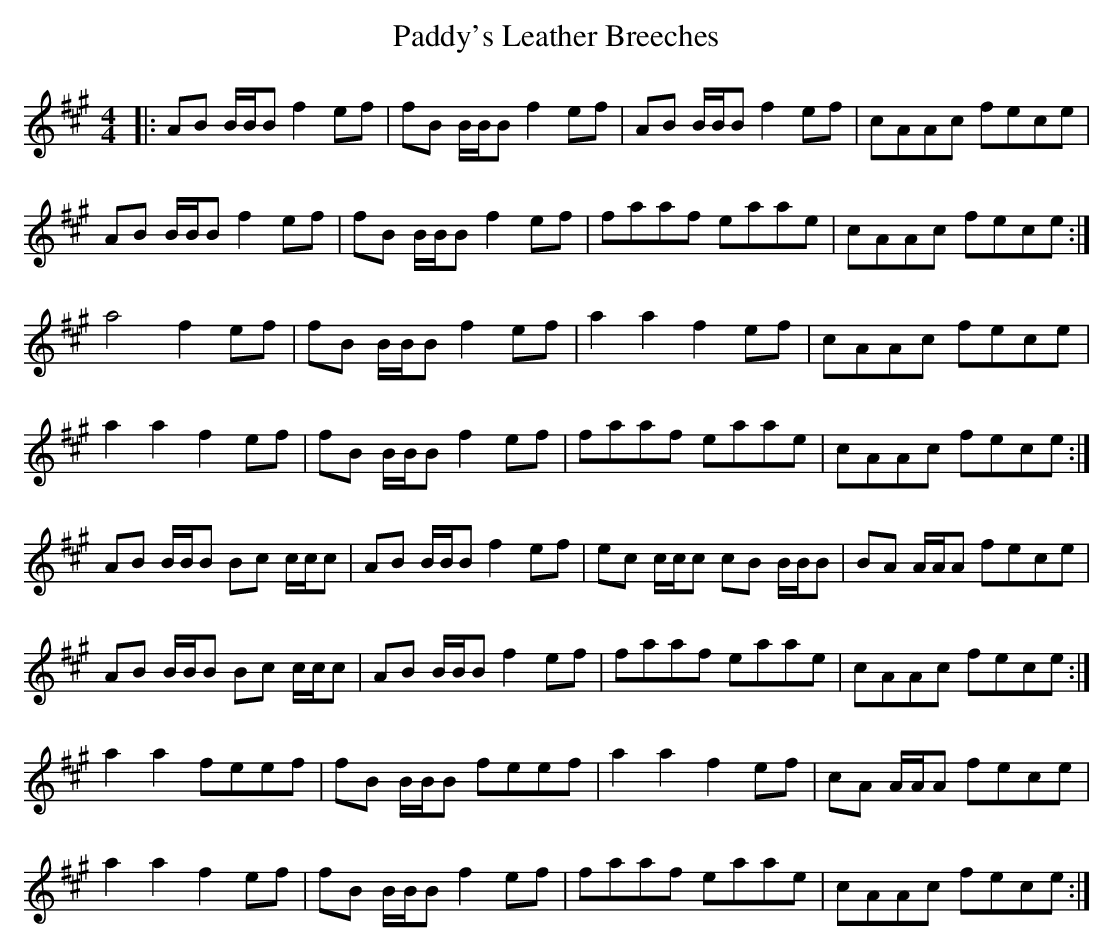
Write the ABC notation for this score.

X:1
T: Paddy's Leather Breeches
M: 4/4
L: 1/8
K: Bdor
|:AB B/B/B f2 ef|fB B/B/B f2 ef|AB B/B/B f2 ef|cAAc fece|
AB B/B/B f2 ef|fB B/B/B f2 ef|faaf eaae|cAAc fece:|
a4 f2 ef|fB B/B/B f2 ef|a2 a2 f2 ef|cAAc fece|
a2 a2 f2 ef|fB B/B/B f2 ef|faaf eaae|cAAc fece:|
AB B/B/B Bc c/c/c|AB B/B/B f2 ef|ec c/c/c cB B/B/B|BA A/A/A fece|
AB B/B/B Bc c/c/c|AB B/B/B f2 ef|faaf eaae|cAAc fece:|
a2 a2 feef|fB B/B/B feef|a2 a2 f2 ef|cA A/A/A fece|
a2 a2 f2 ef|fB B/B/Bf2 ef|faaf eaae|cAAc fece:|
